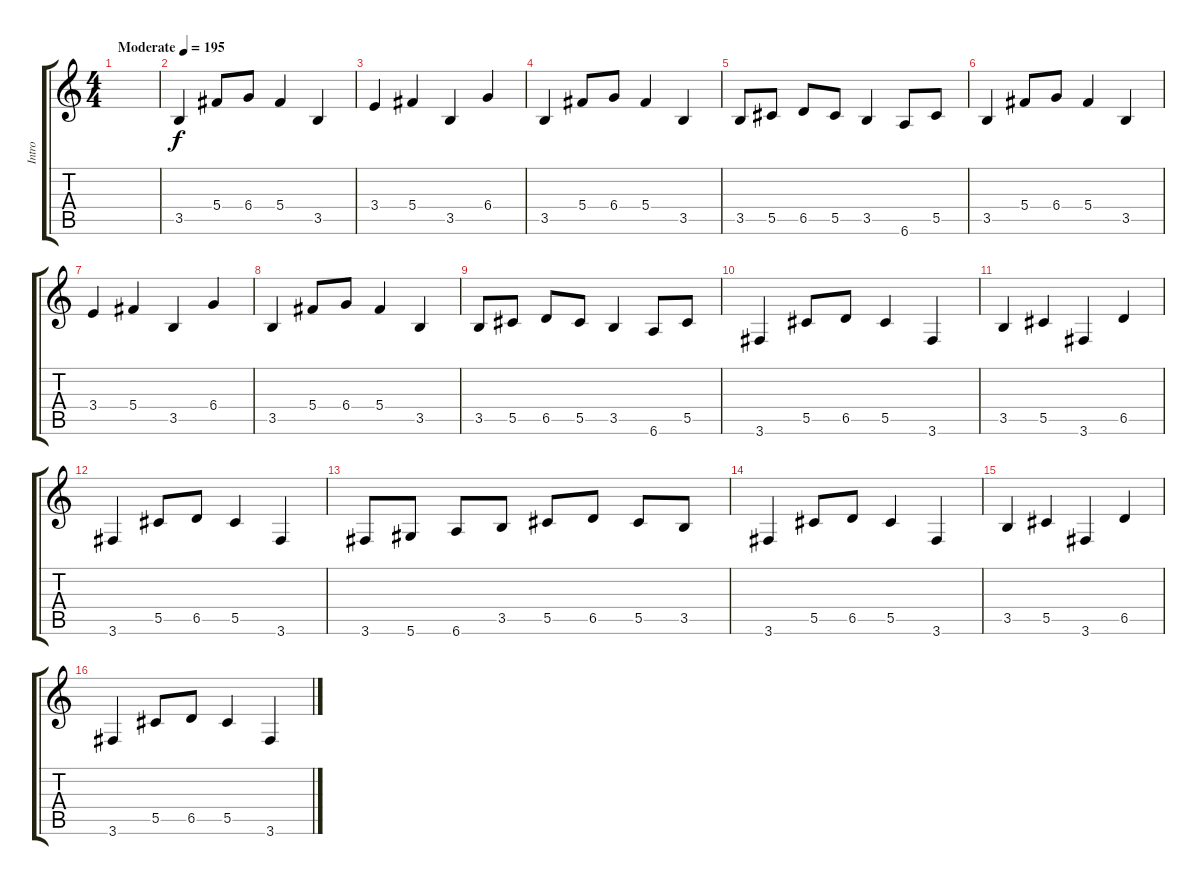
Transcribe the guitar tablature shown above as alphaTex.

\track ("Intro" "Intro") {instrument acousticguitarsteel}
\staff {score tabs}
\tuning (Eb4 Bb3 Gb3 Db3 Ab2 Eb2) {hide}
\ts (4 4)
\tempo (195 "Moderate")
\clef g2
\ks c
|
3.5.4 5.4.8 6.4.8 5.4.4 3.5.4 |
3.4.4 5.4.4 3.5.4 6.4.4 |
3.5.4 5.4.8 6.4.8 5.4.4 3.5.4 |
3.5.8 5.5.8 6.5.8 5.5.8 3.5.4 6.6.8 5.5.8 |
3.5.4 5.4.8 6.4.8 5.4.4 3.5.4 |
3.4.4 5.4.4 3.5.4 6.4.4 |
3.5.4 5.4.8 6.4.8 5.4.4 3.5.4 |
3.5.8 5.5.8 6.5.8 5.5.8 3.5.4 6.6.8 5.5.8 |
3.6.4 5.5.8 6.5.8 5.5.4 3.6.4 |
3.5.4 5.5.4 3.6.4 6.5.4 |
3.6.4 5.5.8 6.5.8 5.5.4 3.6.4 |
3.6.8 5.6.8 6.6.8 3.5.8 5.5.8 6.5.8 5.5.8 3.5.8 |
3.6.4 5.5.8 6.5.8 5.5.4 3.6.4 |
3.5.4 5.5.4 3.6.4 6.5.4 |
3.6.4 5.5.8 6.5.8 5.5.4 3.6.4
